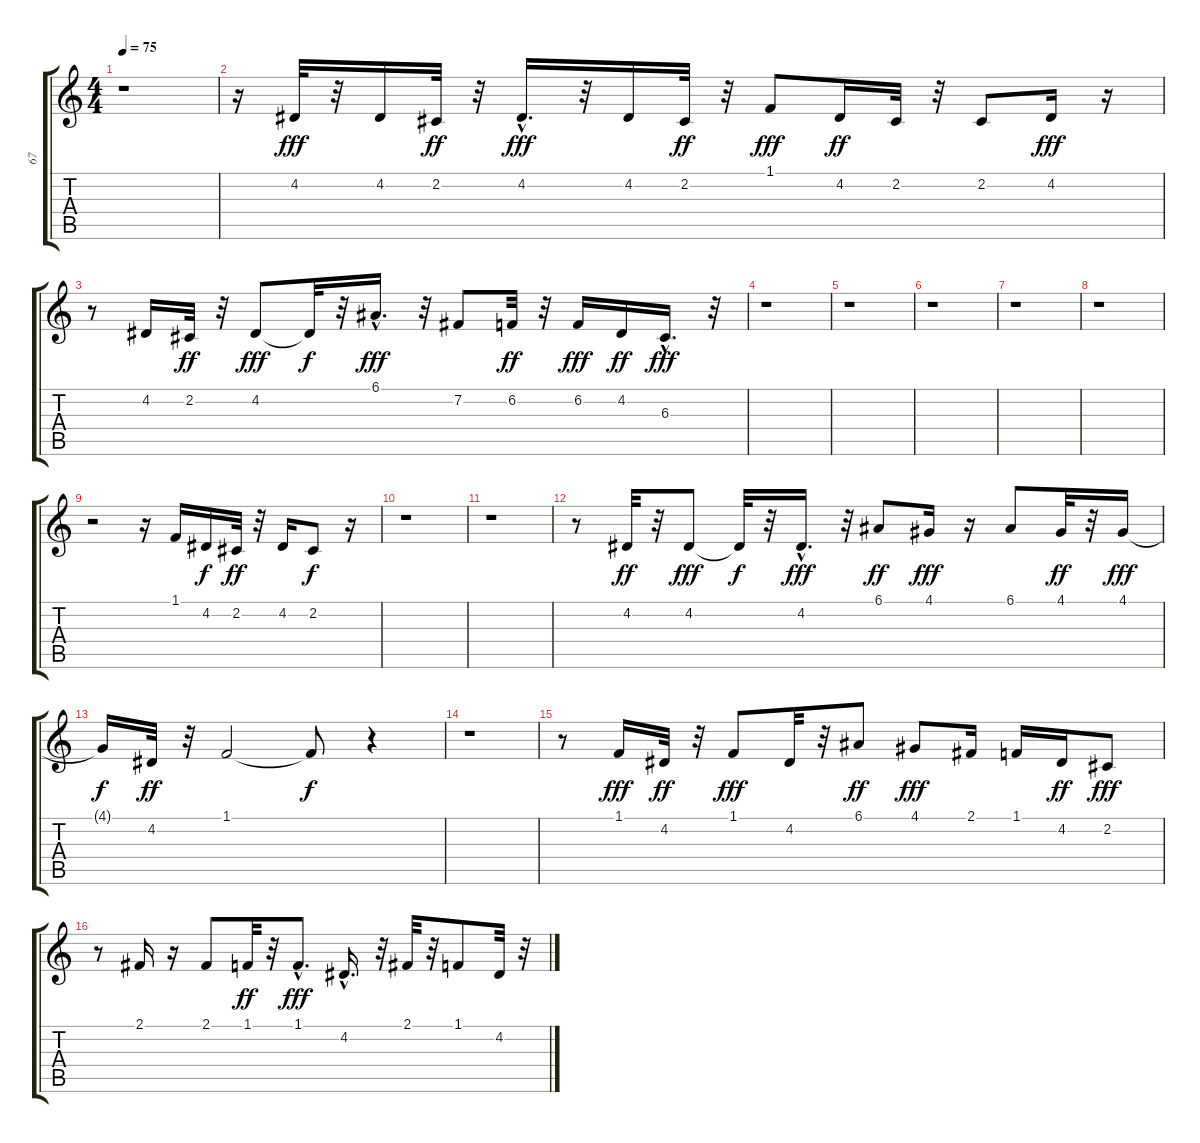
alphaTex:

\track ("67" "67") {instrument harmonica}
\staff {score tabs}
\tuning (E4 B3 G3 D3 A2 E2) {hide}
\ts (4 4)
\tempo 75
\clef g2
\ks c
r.1{dy f} |
r.16 4.2.32{dy fff} r.32 4.2.16 2.2.32{dy ff} r.32 4.2{hac}.16{d dy fff} r.32 4.2.16 2.2.32{dy ff} r.32 1.1.8{dy fff} 4.2.16{dy ff} 2.2.32 r.32 2.2.8 4.2.16{dy fff} r.16 |
r.8 4.2.16 2.2.32{dy ff} r.32 4.2.8{dy fff} 4.2{t}.32{dy f} r.32 6.1{hac}.16{d dy fff} r.32 7.2.8 6.2.32{dy ff} r.32 6.2.16{dy fff} 4.2.16{dy ff} 6.3{hac}.16{d dy fff} r.32 |
r.1 |
r.1 |
r.1 |
r.1 |
r.1 |
r.2 r.16 1.1.16 4.2.16{dy f} 2.2.32{dy ff} r.32 4.2.16 2.2.8{dy f} r.16 |
r.1 |
r.1 |
r.8 4.2.32{dy ff} r.32 4.2.8{dy fff} 4.2{t}.32{dy f} r.32 4.2{hac}.16{d dy fff} r.32 6.1.8{dy ff} 4.1.16{dy fff} r.16 6.1.8 4.1.32{dy ff} r.32 4.1.16{dy fff} |
4.1{t}.16{dy f} 4.2.32{dy ff} r.32 1.1.2 1.1{t}.8{dy f} r.4 |
r.1 |
r.8 1.1.16{dy fff} 4.2.32{dy ff} r.32 1.1.8{dy fff} 4.2.32 r.32 6.1.8{dy ff} 4.1.8{dy fff} 2.1.16 1.1.16 4.2.16{dy ff} 2.2.8{dy fff} |
r.8 2.1.16 r.16 2.1.8 1.1.32{dy ff} r.32 1.1{hac}.8{d dy fff} 4.2{hac}.16{d} r.32 2.1.32 r.32 1.1.8 4.2.32 r.32
